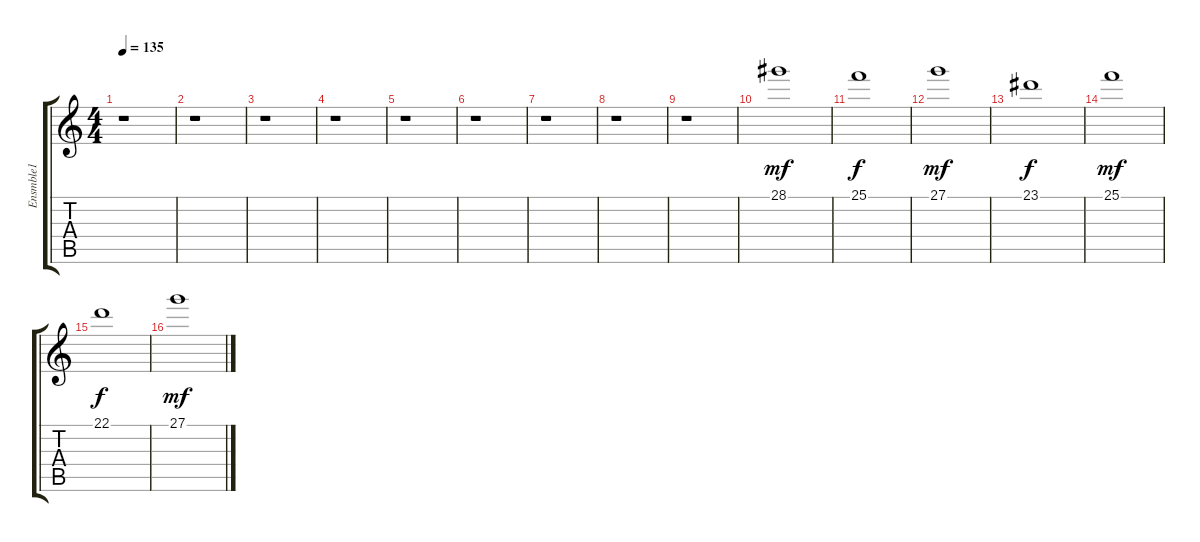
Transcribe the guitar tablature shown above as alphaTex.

\track ("Ensmble1" "Ensmble1") {instrument stringensemble1}
\staff {score tabs}
\tuning (E4 B3 G3 D3 A2 E2) {hide}
\ts (4 4)
\tempo 135
\clef g2
\ks c
r.1{dy f} |
r.1 |
r.1 |
r.1 |
r.1 |
r.1 |
r.1 |
r.1 |
r.1 |
28.1.1{dy mf} |
25.1.1{dy f} |
27.1.1{dy mf} |
23.1.1{dy f} |
25.1.1{dy mf} |
22.1.1{dy f} |
27.1.1{dy mf}
